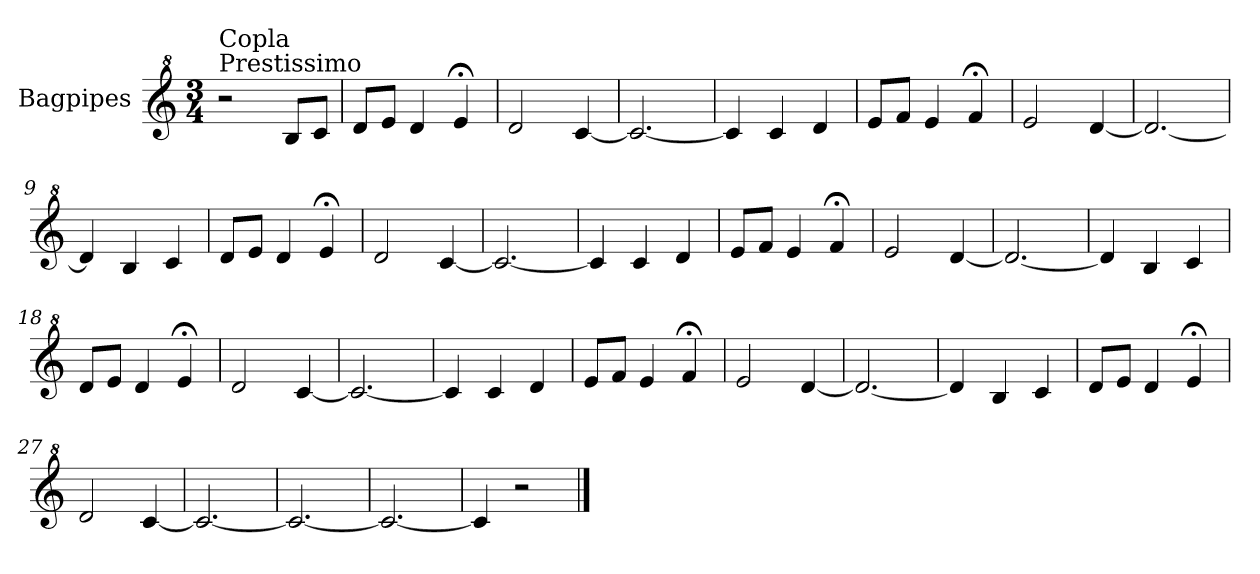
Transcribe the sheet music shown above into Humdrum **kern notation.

**kern
*part1
*staff1
*I"Bagpipes
*I'Bag
*clefG^2
*k[]
*C:
*M3/4
=1
!LO:TX:a:t=Prestissimo
!LO:TX:a:t=Copla
2r
8b/L
8cc/J
=2
8dd/L
8ee/J
4dd/
4ee;</
=3
2dd/
[4cc/
=4
2.cc/_
=5
4cc/]
4cc/
4dd/
=6
8ee/L
8ff/J
4ee/
4ff;</
=7
2ee/
[4dd/
=8
2.dd/_
=9
4dd/]
4b/
4cc/
=10
8dd/L
8ee/J
4dd/
4ee;</
=11
2dd/
[4cc/
=12
2.cc/_
!!LO:LB:g=z
=13
4cc/]
4cc/
4dd/
=14
8ee/L
8ff/J
4ee/
4ff;</
=15
2ee/
[4dd/
=16
2.dd/_
=17
4dd/]
4b/
4cc/
=18
8dd/L
8ee/J
4dd/
4ee;</
=19
2dd/
[4cc/
=20
2.cc/_
=21
4cc/]
4cc/
4dd/
=22
8ee/L
8ff/J
4ee/
4ff;</
=23
2ee/
[4dd/
=24
2.dd/_
!!LO:LB:g=z
=25
4dd/]
4b/
4cc/
=26
8dd/L
8ee/J
4dd/
4ee;</
=27
2dd/
[4cc/
=28
2.cc/_
=29
2.cc/_
=30
2.cc/_
=31
4cc/]
2r
==
*-
